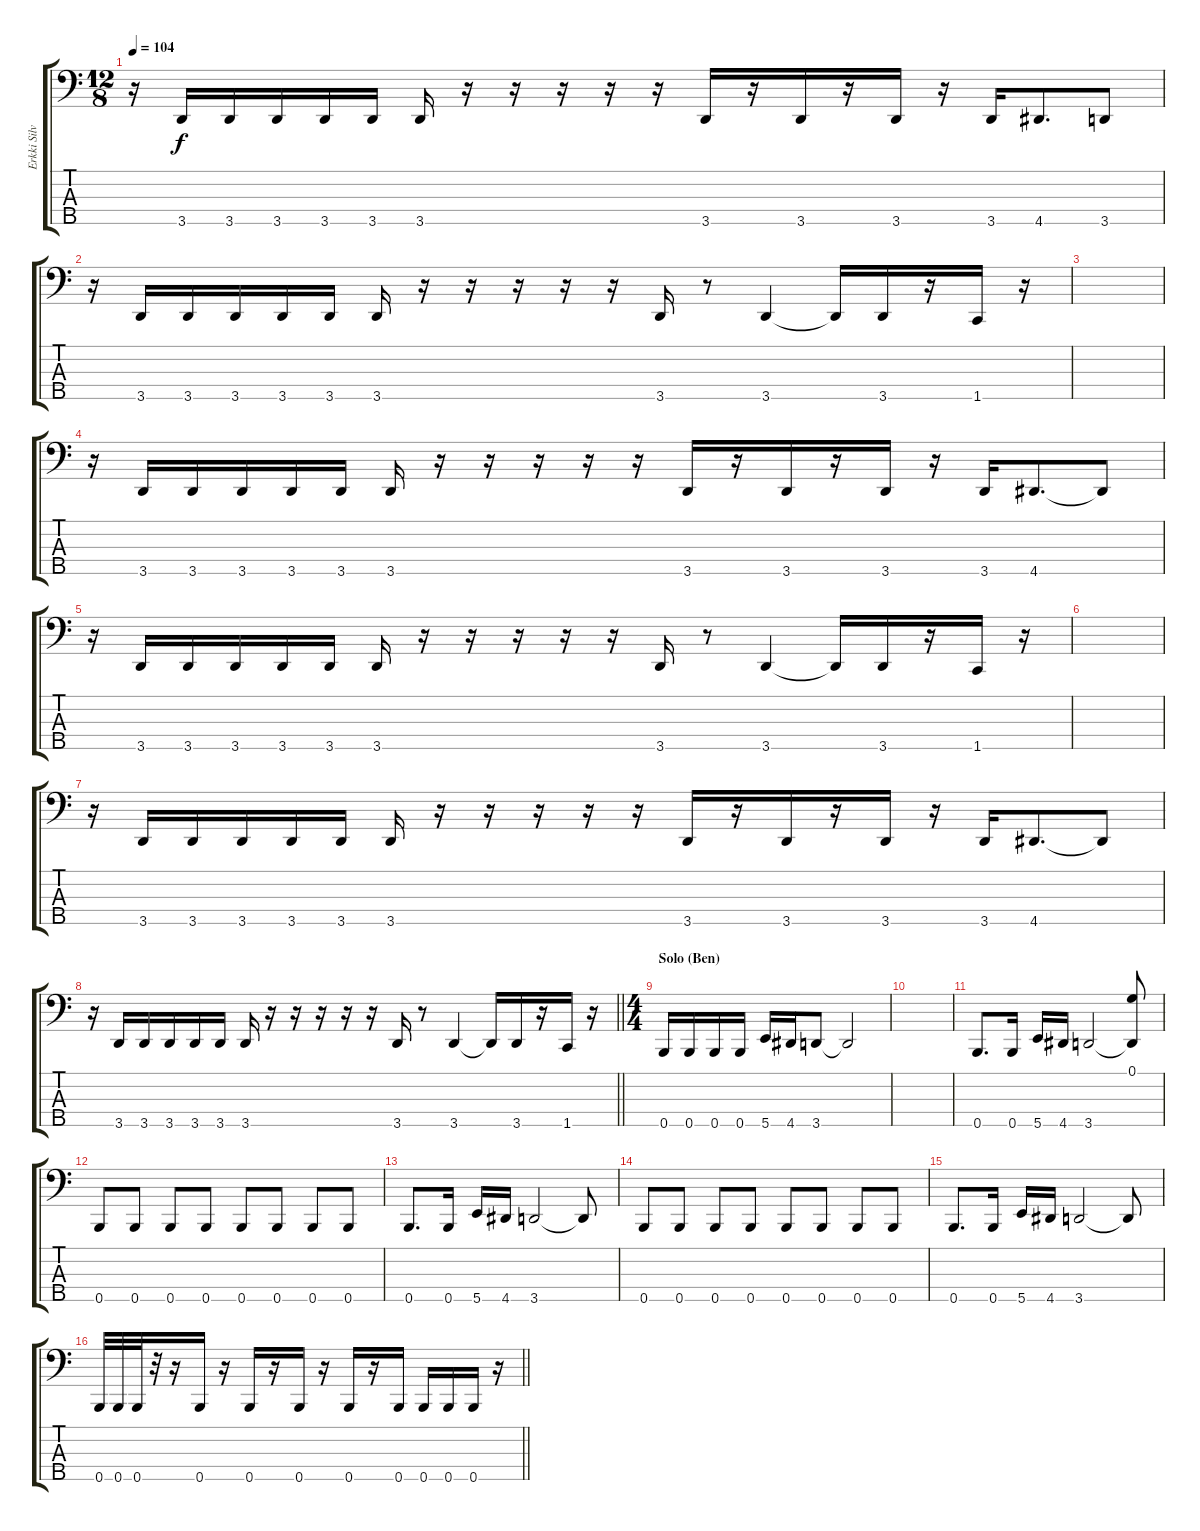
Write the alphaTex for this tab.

\track ("Erkki Silvennoinen" "Erkki Silv") {instrument electricbassfinger}
\staff {score tabs}
\tuning (G2 D2 A1 E1 B0) {hide}
\ts (12 8)
\tempo 104
\clef f4
\ks c
r.16{dy f} 3.5.16 3.5.16 3.5.16 3.5.16 3.5.16 3.5.16 r.16 r.16 r.16 r.16 r.16 3.5.16 r.16 3.5.16 r.16 3.5.16 r.16 3.5.16 4.5.8{d} 3.5.8 |
r.16 3.5.16 3.5.16 3.5.16 3.5.16 3.5.16 3.5.16 r.16 r.16 r.16 r.16 r.16 3.5.16 r.8 3.5.4 3.5{t}.16 3.5.16 r.16 1.5.16 r.16 |
|
r.16 3.5.16 3.5.16 3.5.16 3.5.16 3.5.16 3.5.16 r.16 r.16 r.16 r.16 r.16 3.5.16 r.16 3.5.16 r.16 3.5.16 r.16 3.5.16 4.5.8{d} 4.5{t}.8 |
r.16 3.5.16 3.5.16 3.5.16 3.5.16 3.5.16 3.5.16 r.16 r.16 r.16 r.16 r.16 3.5.16 r.8 3.5.4 3.5{t}.16 3.5.16 r.16 1.5.16 r.16 |
|
r.16 3.5.16 3.5.16 3.5.16 3.5.16 3.5.16 3.5.16 r.16 r.16 r.16 r.16 r.16 3.5.16 r.16 3.5.16 r.16 3.5.16 r.16 3.5.16 4.5.8{d} 4.5{t}.8 |
\barLineRight lightlight
r.16 3.5.16 3.5.16 3.5.16 3.5.16 3.5.16 3.5.16 r.16 r.16 r.16 r.16 r.16 3.5.16 r.8 3.5.4 3.5{t}.16 3.5.16 r.16 1.5.16 r.16 |
\ts (4 4)
\section ("" "Solo (Ben)")
0.5.16 0.5.16 0.5.16 0.5.16 5.5.16 4.5.16 3.5.8 3.5{t}.2 |
|
0.5.8{d} 0.5.16 5.5.16 4.5.16 3.5.2 (0.1 3.5{t}).8 |
0.5.8 0.5.8 0.5.8 0.5.8 0.5.8 0.5.8 0.5.8 0.5.8 |
0.5.8{d} 0.5.16 5.5.16 4.5.16 3.5.2 3.5{t}.8 |
0.5.8 0.5.8 0.5.8 0.5.8 0.5.8 0.5.8 0.5.8 0.5.8 |
0.5.8{d} 0.5.16 5.5.16 4.5.16 3.5.2 3.5{t}.8 |
\barLineRight lightlight
0.5.32 0.5.32 0.5.32 r.32 r.16 0.5.16 r.16 0.5.16 r.16 0.5.16 r.16 0.5.16 r.16 0.5.16 0.5.16 0.5.16 0.5.16 r.16
